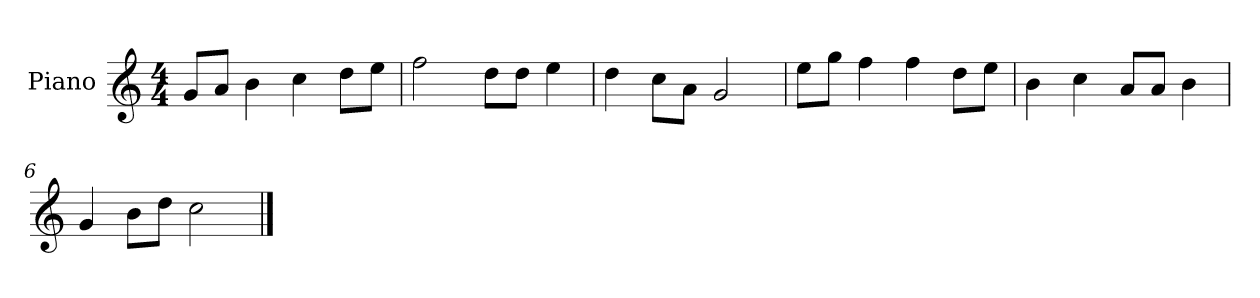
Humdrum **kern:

**kern
*part1
*staff1
*I"Piano
*I'P-no
*clefG2
*k[]
*M4/4
*MM90
=1
8g/L
8a/J
4b\
4cc\
8dd\L
8ee\J
=2
2ff\
8dd\L
8dd\J
4ee\
=3
4dd\
8cc\L
8a\J
2g/
=4
8ee\L
8gg\J
4ff\
4ff\
8dd\L
8ee\J
=5
4b\
4cc\
8a/L
8a/J
4b\
=6
4g/
8b\L
8dd\J
2cc\
==
*-
